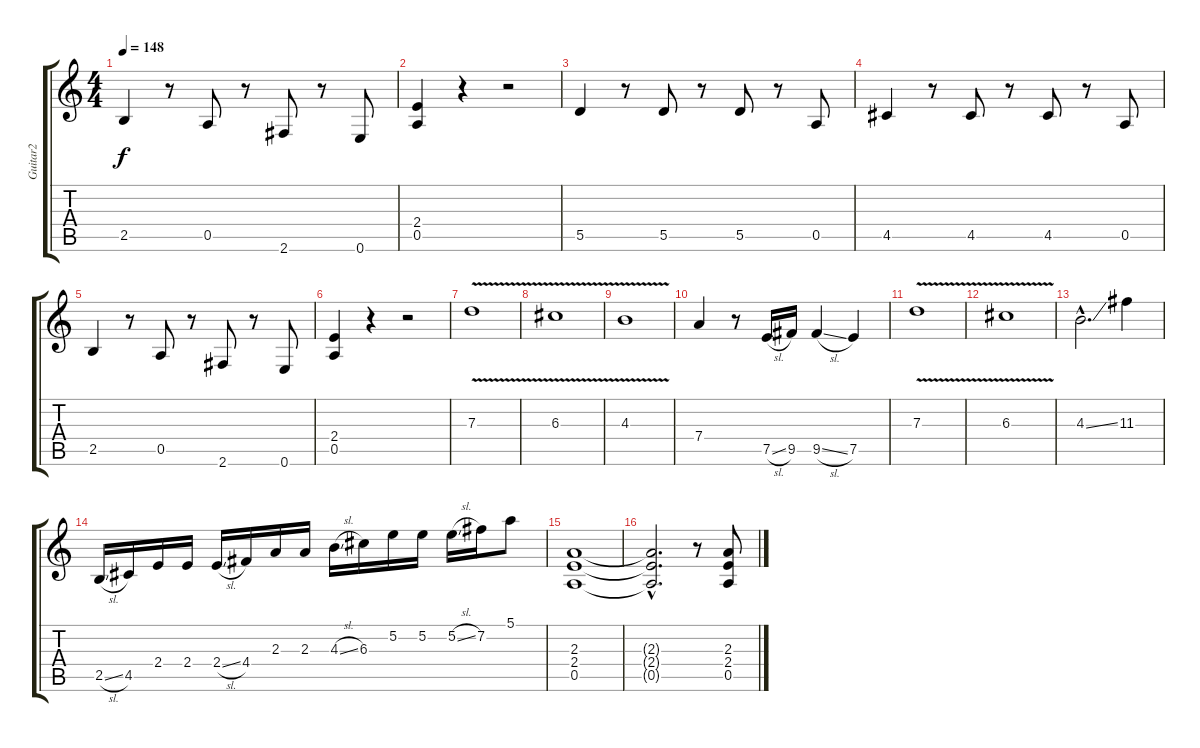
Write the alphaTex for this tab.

\track ("Guitar2" "Guitar2") {instrument distortionguitar}
\staff {score tabs}
\tuning (E4 B3 G3 D3 A2 E2) {hide}
\ts (4 4)
\tempo 148
\clef g2
\ks c
2.5.4{dy f} r.8 0.5.8 r.8 2.6.8 r.8 0.6.8 |
(2.4 0.5).4 r.4 r.2 |
5.5.4 r.8 5.5.8 r.8 5.5.8 r.8 0.5.8 |
4.5.4 r.8 4.5.8 r.8 4.5.8 r.8 0.5.8 |
2.5.4 r.8 0.5.8 r.8 2.6.8 r.8 0.6.8 |
(2.4 0.5).4 r.4 r.2 |
7.3{v}.1 |
6.3{v}.1 |
4.3{v}.1 |
7.4.4 r.8 7.5{sl}.16 9.5.16 9.5{sl}.4 7.5.4 |
7.3{v}.1 |
6.3{v}.1 |
4.3{ss hac}.2{d} 11.3.4 |
2.5{sl}.16 4.5.16 2.4.16 2.4.16 2.4{sl}.16 4.4.16 2.3.16 2.3.16 4.3{sl}.16 6.3.16 5.2.16 5.2.16 5.2{sl}.16 7.2.16 5.1.8 |
(2.3 2.4 0.5).1 |
(2.3{hac t} 2.4{hac t} 0.5{hac t}).2{d} r.8 (2.3 2.4 0.5).8
